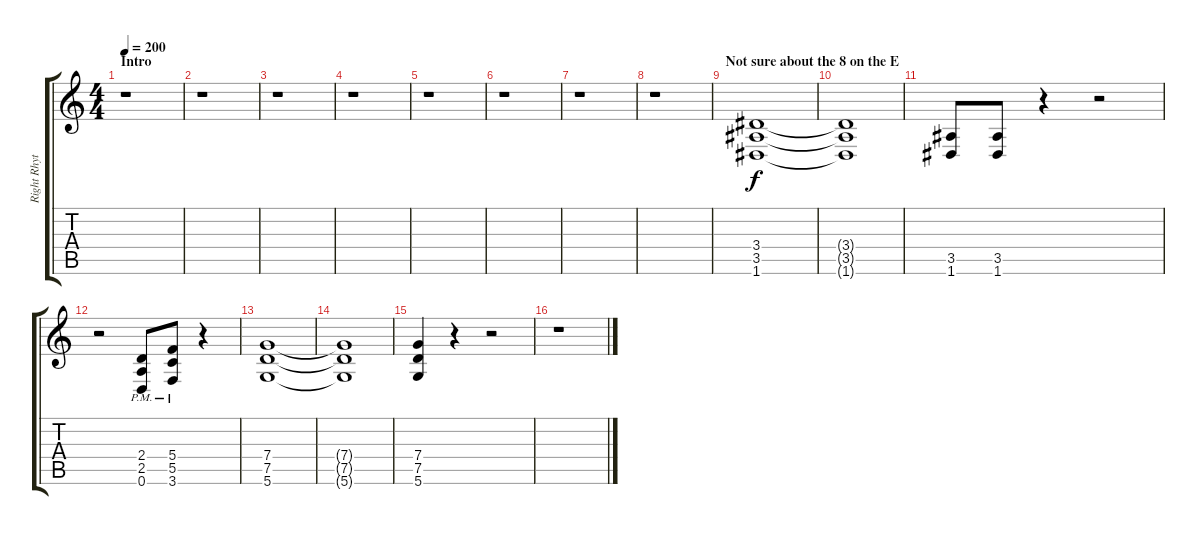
\track ("Right Rhythm Gtr" "Right Rhyt") {instrument distortionguitar}
\staff {score tabs}
\tuning (D4 A3 F3 C3 G2 D2) {hide}
\ts (4 4)
\section ("" "Intro")
\tempo 200
\clef g2
\ks c
r.1{dy f instrument distortionguitar} |
r.1 |
r.1 |
r.1 |
r.1 |
r.1 |
r.1 |
r.1 |
\section ("" "Not sure about the 8 on the E")
(3.4 3.5 1.6).1 |
(3.4{t} 3.5{t} 1.6{t}).1 |
(3.5 1.6).8 (3.5 1.6).8 r.4 r.2 |
r.2 (2.4{pm} 2.5{pm} 0.6{pm}).8 (5.4{pm} 5.5{pm} 3.6{pm}).8 r.4 |
(7.4 7.5 5.6).1 |
(7.4{t} 7.5{t} 5.6{t}).1 |
(7.4 7.5 5.6).4 r.4 r.2 |
r.1
